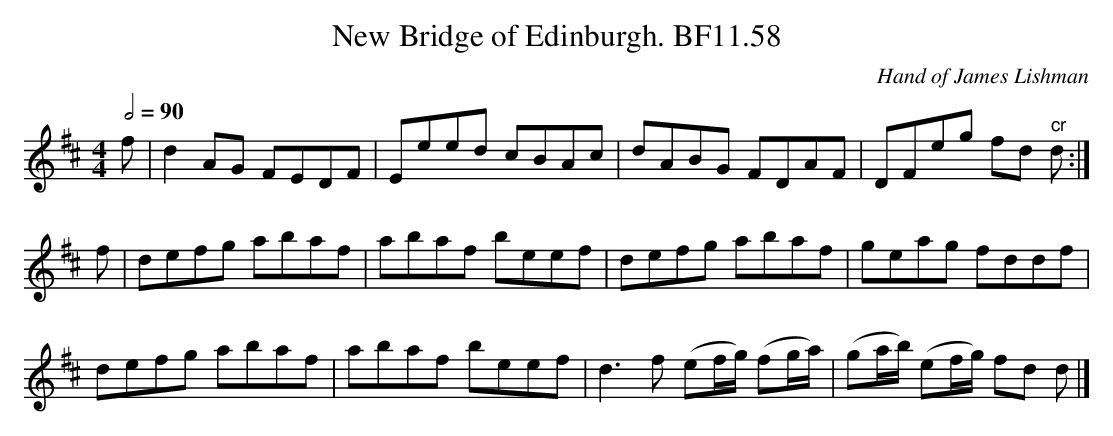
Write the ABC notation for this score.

X:1
T:New Bridge of Edinburgh. BF11.58
M:4/4
Q:1/2=90
C:Hand of James Lishman
K:D
f|d2AG FEDF|Eeed cBAc|dABG FDAF|DFeg fd "^cr"d:|
f|defg abaf|abaf beef|defg abaf|geag fddf|
defg abaf|abaf beef|d3f (ef/g/) (fg/a/)|(ga/b/) (ef/g/) fd d|]
